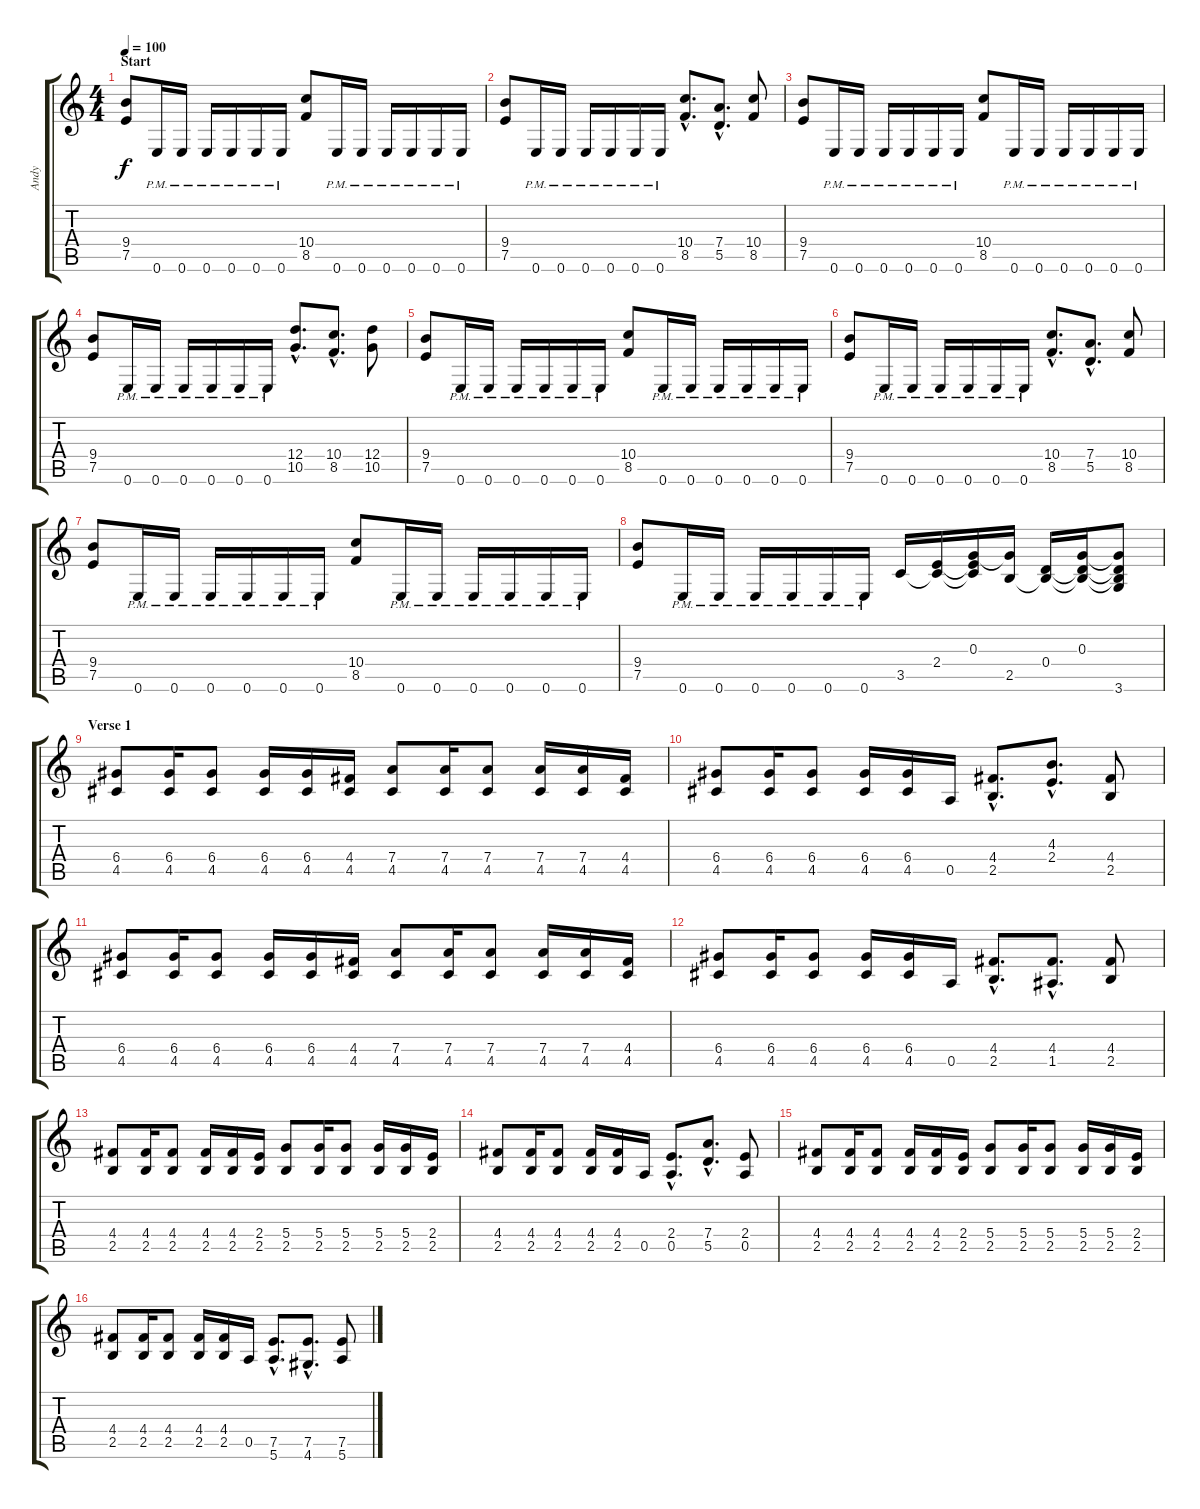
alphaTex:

\track ("Andy" "Andy") {instrument distortionguitar}
\staff {score tabs}
\tuning (E4 B3 G3 D3 A2 E2) {hide}
\ts (4 4)
\section ("" "Start")
\tempo 100
\clef g2
\ks c
(9.4 7.5).8{dy f instrument distortionguitar} 0.6{pm}.16 0.6{pm}.16 0.6{pm}.16 0.6{pm}.16 0.6{pm}.16 0.6{pm}.16 (10.4 8.5).8 0.6{pm}.16 0.6{pm}.16 0.6{pm}.16 0.6{pm}.16 0.6{pm}.16 0.6{pm}.16 |
(9.4 7.5).8 0.6{pm}.16 0.6{pm}.16 0.6{pm}.16 0.6{pm}.16 0.6{pm}.16 0.6{pm}.16 (10.4{hac} 8.5{hac}).8{d} (7.4{hac} 5.5{hac}).8{d} (10.4 8.5).8 |
(9.4 7.5).8 0.6{pm}.16 0.6{pm}.16 0.6{pm}.16 0.6{pm}.16 0.6{pm}.16 0.6{pm}.16 (10.4 8.5).8 0.6{pm}.16 0.6{pm}.16 0.6{pm}.16 0.6{pm}.16 0.6{pm}.16 0.6{pm}.16 |
(9.4 7.5).8 0.6{pm}.16 0.6{pm}.16 0.6{pm}.16 0.6{pm}.16 0.6{pm}.16 0.6{pm}.16 (12.4{hac} 10.5{hac}).8{d} (10.4{hac} 8.5{hac}).8{d} (12.4 10.5).8 |
(9.4 7.5).8 0.6{pm}.16 0.6{pm}.16 0.6{pm}.16 0.6{pm}.16 0.6{pm}.16 0.6{pm}.16 (10.4 8.5).8 0.6{pm}.16 0.6{pm}.16 0.6{pm}.16 0.6{pm}.16 0.6{pm}.16 0.6{pm}.16 |
(9.4 7.5).8 0.6{pm}.16 0.6{pm}.16 0.6{pm}.16 0.6{pm}.16 0.6{pm}.16 0.6{pm}.16 (10.4{hac} 8.5{hac}).8{d} (7.4{hac} 5.5{hac}).8{d} (10.4 8.5).8 |
(9.4 7.5).8 0.6{pm}.16 0.6{pm}.16 0.6{pm}.16 0.6{pm}.16 0.6{pm}.16 0.6{pm}.16 (10.4 8.5).8 0.6{pm}.16 0.6{pm}.16 0.6{pm}.16 0.6{pm}.16 0.6{pm}.16 0.6{pm}.16 |
(9.4 7.5).8 0.6{pm}.16 0.6{pm}.16 0.6{pm}.16 0.6{pm}.16 0.6{pm}.16 0.6{pm}.16 3.5.16 (2.4 3.5{t}).16 (0.3 2.4{t} 3.5{t}).16 (0.3{t} 2.5).16 (0.4 2.5{t}).16 (0.3 0.4{t} 2.5{t}).16 (0.3{t} 0.4{t} 2.5{t} 3.6).8 |
\section ("" "Verse 1")
(6.4 4.5).8 (6.4 4.5).16 (6.4 4.5).8 (6.4 4.5).16 (6.4 4.5).16 (4.4 4.5).16 (7.4 4.5).8 (7.4 4.5).16 (7.4 4.5).8 (7.4 4.5).16 (7.4 4.5).16 (4.4 4.5).16 |
(6.4 4.5).8 (6.4 4.5).16 (6.4 4.5).8 (6.4 4.5).16 (6.4 4.5).16 0.5.16 (4.4{hac} 2.5{hac}).8{d} (4.3{hac} 2.4{hac}).8{d} (4.4 2.5).8 |
(6.4 4.5).8 (6.4 4.5).16 (6.4 4.5).8 (6.4 4.5).16 (6.4 4.5).16 (4.4 4.5).16 (7.4 4.5).8 (7.4 4.5).16 (7.4 4.5).8 (7.4 4.5).16 (7.4 4.5).16 (4.4 4.5).16 |
(6.4 4.5).8 (6.4 4.5).16 (6.4 4.5).8 (6.4 4.5).16 (6.4 4.5).16 0.5.16 (4.4{hac} 2.5{hac}).8{d} (4.4{hac} 1.5{hac}).8{d} (4.4 2.5).8 |
(4.4 2.5).8 (4.4 2.5).16 (4.4 2.5).8 (4.4 2.5).16 (4.4 2.5).16 (2.4 2.5).16 (5.4 2.5).8 (5.4 2.5).16 (5.4 2.5).8 (5.4 2.5).16 (5.4 2.5).16 (2.4 2.5).16 |
(4.4 2.5).8 (4.4 2.5).16 (4.4 2.5).8 (4.4 2.5).16 (4.4 2.5).16 0.5.16 (2.4{hac} 0.5{hac}).8{d} (7.4{hac} 5.5{hac}).8{d} (2.4 0.5).8 |
(4.4 2.5).8 (4.4 2.5).16 (4.4 2.5).8 (4.4 2.5).16 (4.4 2.5).16 (2.4 2.5).16 (5.4 2.5).8 (5.4 2.5).16 (5.4 2.5).8 (5.4 2.5).16 (5.4 2.5).16 (2.4 2.5).16 |
(4.4 2.5).8 (4.4 2.5).16 (4.4 2.5).8 (4.4 2.5).16 (4.4 2.5).16 0.5.16 (7.5{hac} 5.6{hac}).8{d} (7.5{hac} 4.6{hac}).8{d} (7.5 5.6).8
